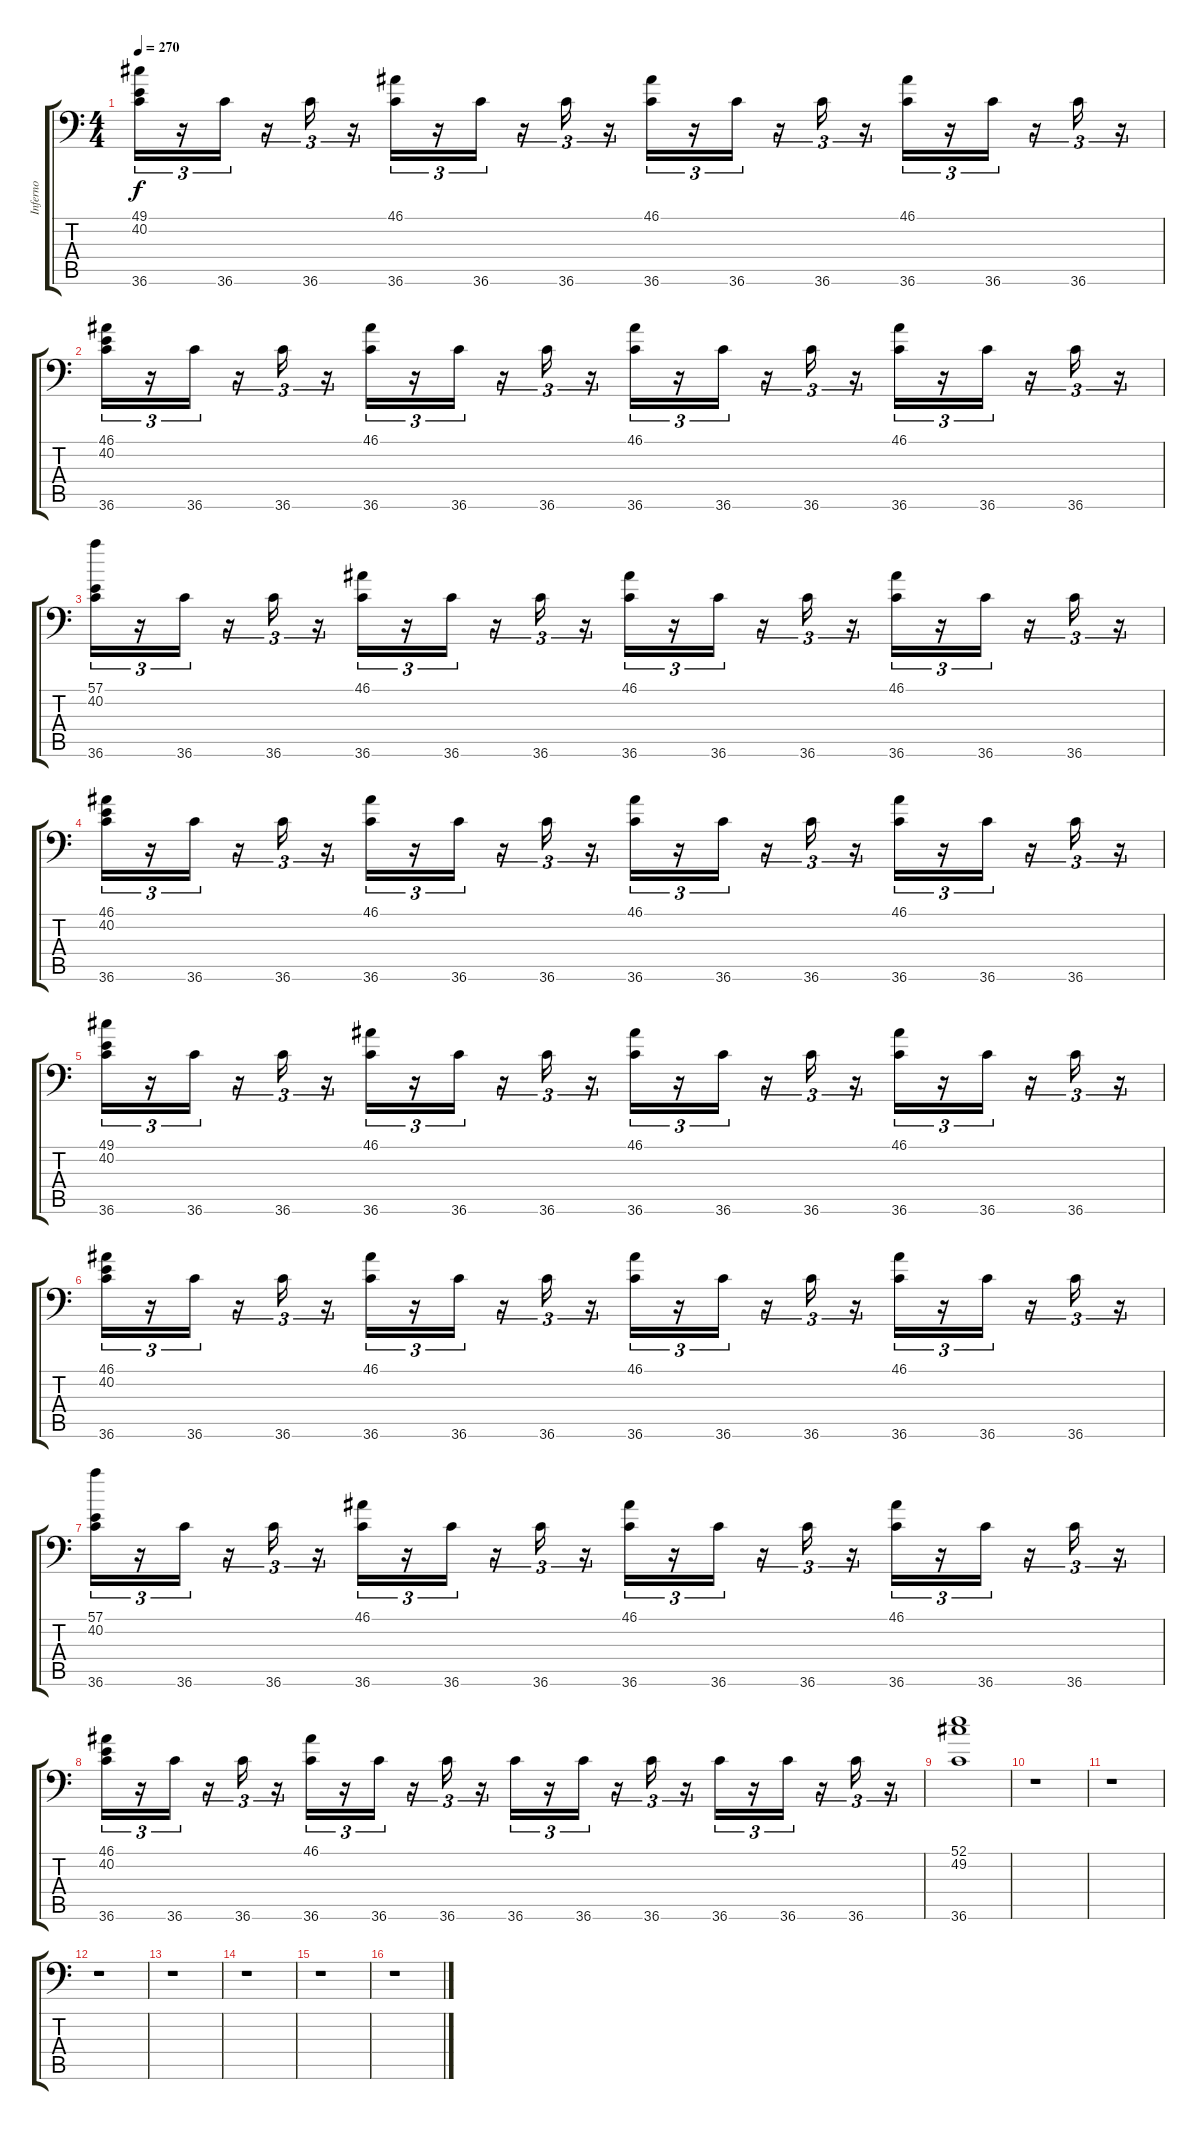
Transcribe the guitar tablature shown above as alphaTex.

\track ("Inferno" "Inferno") {instrument acousticgrandpiano}
\staff {score tabs}
\tuning (C-1 C-1 C-1 C-1 C-1 C-1) {hide}
\ts (4 4)
\tempo 270
\clef f4
\ks c
(49.1 40.2 36.6).16{tu (3 2) dy f} r.16{tu (3 2)} 36.6.16{tu (3 2)} r.16{tu (3 2)} 36.6.16{tu (3 2)} r.16{tu (3 2)} (46.1 36.6).16{tu (3 2)} r.16{tu (3 2)} 36.6.16{tu (3 2)} r.16{tu (3 2)} 36.6.16{tu (3 2)} r.16{tu (3 2)} (46.1 36.6).16{tu (3 2)} r.16{tu (3 2)} 36.6.16{tu (3 2)} r.16{tu (3 2)} 36.6.16{tu (3 2)} r.16{tu (3 2)} (46.1 36.6).16{tu (3 2)} r.16{tu (3 2)} 36.6.16{tu (3 2)} r.16{tu (3 2)} 36.6.16{tu (3 2)} r.16{tu (3 2)} |
(46.1 40.2 36.6).16{tu (3 2)} r.16{tu (3 2)} 36.6.16{tu (3 2)} r.16{tu (3 2)} 36.6.16{tu (3 2)} r.16{tu (3 2)} (46.1 36.6).16{tu (3 2)} r.16{tu (3 2)} 36.6.16{tu (3 2)} r.16{tu (3 2)} 36.6.16{tu (3 2)} r.16{tu (3 2)} (46.1 36.6).16{tu (3 2)} r.16{tu (3 2)} 36.6.16{tu (3 2)} r.16{tu (3 2)} 36.6.16{tu (3 2)} r.16{tu (3 2)} (46.1 36.6).16{tu (3 2)} r.16{tu (3 2)} 36.6.16{tu (3 2)} r.16{tu (3 2)} 36.6.16{tu (3 2)} r.16{tu (3 2)} |
(57.1 40.2 36.6).16{tu (3 2)} r.16{tu (3 2)} 36.6.16{tu (3 2)} r.16{tu (3 2)} 36.6.16{tu (3 2)} r.16{tu (3 2)} (46.1 36.6).16{tu (3 2)} r.16{tu (3 2)} 36.6.16{tu (3 2)} r.16{tu (3 2)} 36.6.16{tu (3 2)} r.16{tu (3 2)} (46.1 36.6).16{tu (3 2)} r.16{tu (3 2)} 36.6.16{tu (3 2)} r.16{tu (3 2)} 36.6.16{tu (3 2)} r.16{tu (3 2)} (46.1 36.6).16{tu (3 2)} r.16{tu (3 2)} 36.6.16{tu (3 2)} r.16{tu (3 2)} 36.6.16{tu (3 2)} r.16{tu (3 2)} |
(46.1 40.2 36.6).16{tu (3 2)} r.16{tu (3 2)} 36.6.16{tu (3 2)} r.16{tu (3 2)} 36.6.16{tu (3 2)} r.16{tu (3 2)} (46.1 36.6).16{tu (3 2)} r.16{tu (3 2)} 36.6.16{tu (3 2)} r.16{tu (3 2)} 36.6.16{tu (3 2)} r.16{tu (3 2)} (46.1 36.6).16{tu (3 2)} r.16{tu (3 2)} 36.6.16{tu (3 2)} r.16{tu (3 2)} 36.6.16{tu (3 2)} r.16{tu (3 2)} (46.1 36.6).16{tu (3 2)} r.16{tu (3 2)} 36.6.16{tu (3 2)} r.16{tu (3 2)} 36.6.16{tu (3 2)} r.16{tu (3 2)} |
(49.1 40.2 36.6).16{tu (3 2)} r.16{tu (3 2)} 36.6.16{tu (3 2)} r.16{tu (3 2)} 36.6.16{tu (3 2)} r.16{tu (3 2)} (46.1 36.6).16{tu (3 2)} r.16{tu (3 2)} 36.6.16{tu (3 2)} r.16{tu (3 2)} 36.6.16{tu (3 2)} r.16{tu (3 2)} (46.1 36.6).16{tu (3 2)} r.16{tu (3 2)} 36.6.16{tu (3 2)} r.16{tu (3 2)} 36.6.16{tu (3 2)} r.16{tu (3 2)} (46.1 36.6).16{tu (3 2)} r.16{tu (3 2)} 36.6.16{tu (3 2)} r.16{tu (3 2)} 36.6.16{tu (3 2)} r.16{tu (3 2)} |
(46.1 40.2 36.6).16{tu (3 2)} r.16{tu (3 2)} 36.6.16{tu (3 2)} r.16{tu (3 2)} 36.6.16{tu (3 2)} r.16{tu (3 2)} (46.1 36.6).16{tu (3 2)} r.16{tu (3 2)} 36.6.16{tu (3 2)} r.16{tu (3 2)} 36.6.16{tu (3 2)} r.16{tu (3 2)} (46.1 36.6).16{tu (3 2)} r.16{tu (3 2)} 36.6.16{tu (3 2)} r.16{tu (3 2)} 36.6.16{tu (3 2)} r.16{tu (3 2)} (46.1 36.6).16{tu (3 2)} r.16{tu (3 2)} 36.6.16{tu (3 2)} r.16{tu (3 2)} 36.6.16{tu (3 2)} r.16{tu (3 2)} |
(57.1 40.2 36.6).16{tu (3 2)} r.16{tu (3 2)} 36.6.16{tu (3 2)} r.16{tu (3 2)} 36.6.16{tu (3 2)} r.16{tu (3 2)} (46.1 36.6).16{tu (3 2)} r.16{tu (3 2)} 36.6.16{tu (3 2)} r.16{tu (3 2)} 36.6.16{tu (3 2)} r.16{tu (3 2)} (46.1 36.6).16{tu (3 2)} r.16{tu (3 2)} 36.6.16{tu (3 2)} r.16{tu (3 2)} 36.6.16{tu (3 2)} r.16{tu (3 2)} (46.1 36.6).16{tu (3 2)} r.16{tu (3 2)} 36.6.16{tu (3 2)} r.16{tu (3 2)} 36.6.16{tu (3 2)} r.16{tu (3 2)} |
(46.1 40.2 36.6).16{tu (3 2)} r.16{tu (3 2)} 36.6.16{tu (3 2)} r.16{tu (3 2)} 36.6.16{tu (3 2)} r.16{tu (3 2)} (46.1 36.6).16{tu (3 2)} r.16{tu (3 2)} 36.6.16{tu (3 2)} r.16{tu (3 2)} 36.6.16{tu (3 2)} r.16{tu (3 2)} 36.6.16{tu (3 2)} r.16{tu (3 2)} 36.6.16{tu (3 2)} r.16{tu (3 2)} 36.6.16{tu (3 2)} r.16{tu (3 2)} 36.6.16{tu (3 2)} r.16{tu (3 2)} 36.6.16{tu (3 2)} r.16{tu (3 2)} 36.6.16{tu (3 2)} r.16{tu (3 2)} |
(52.1 49.2 36.6).1 |
r.1 |
r.1 |
r.1 |
r.1 |
r.1 |
r.1 |
r.1
